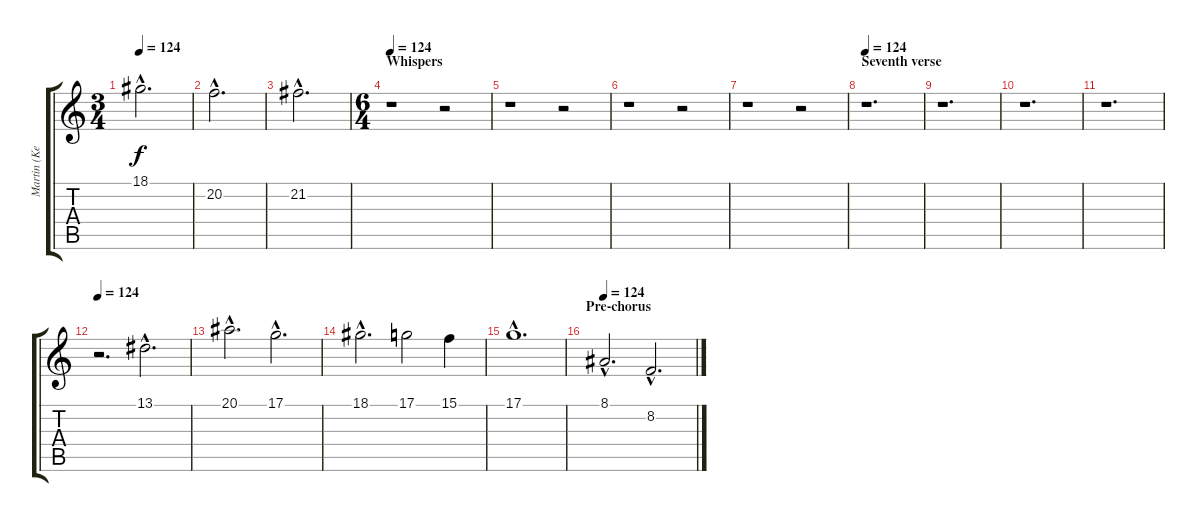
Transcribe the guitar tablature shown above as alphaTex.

\track ("Martin (KeybChoir)" "Martin (Ke") {instrument pad4choir}
\staff {score tabs}
\tuning (D4 A3 F3 C3 G2 D2) {hide}
\ts (3 4)
\tempo 124
\clef g2
\ks c
18.1{hac}.2{d dy f} |
20.2{hac}.2{d} |
21.2{hac}.2{d} |
\ts (6 4)
\section ("" "Whispers")
\tempo 124
r.1 r.2 |
r.1 r.2 |
r.1 r.2 |
r.1 r.2 |
\section ("" "Seventh verse")
\tempo 124
r.1{d} |
r.1{d} |
r.1{d} |
r.1{d} |
\tempo 124
r.2{d volume 15 balance 7 instrument pad4choir} 13.1{hac}.2{d} |
20.1{hac}.2{d} 17.1{hac}.2{d} |
18.1{hac}.2{d} 17.1.2 15.1.4 |
17.1{hac}.1{d} |
\section ("" "Pre-chorus")
\tempo 124
8.1{hac}.2{d volume 15 balance 7 instrument pad4choir} 8.2{hac}.2{d}
